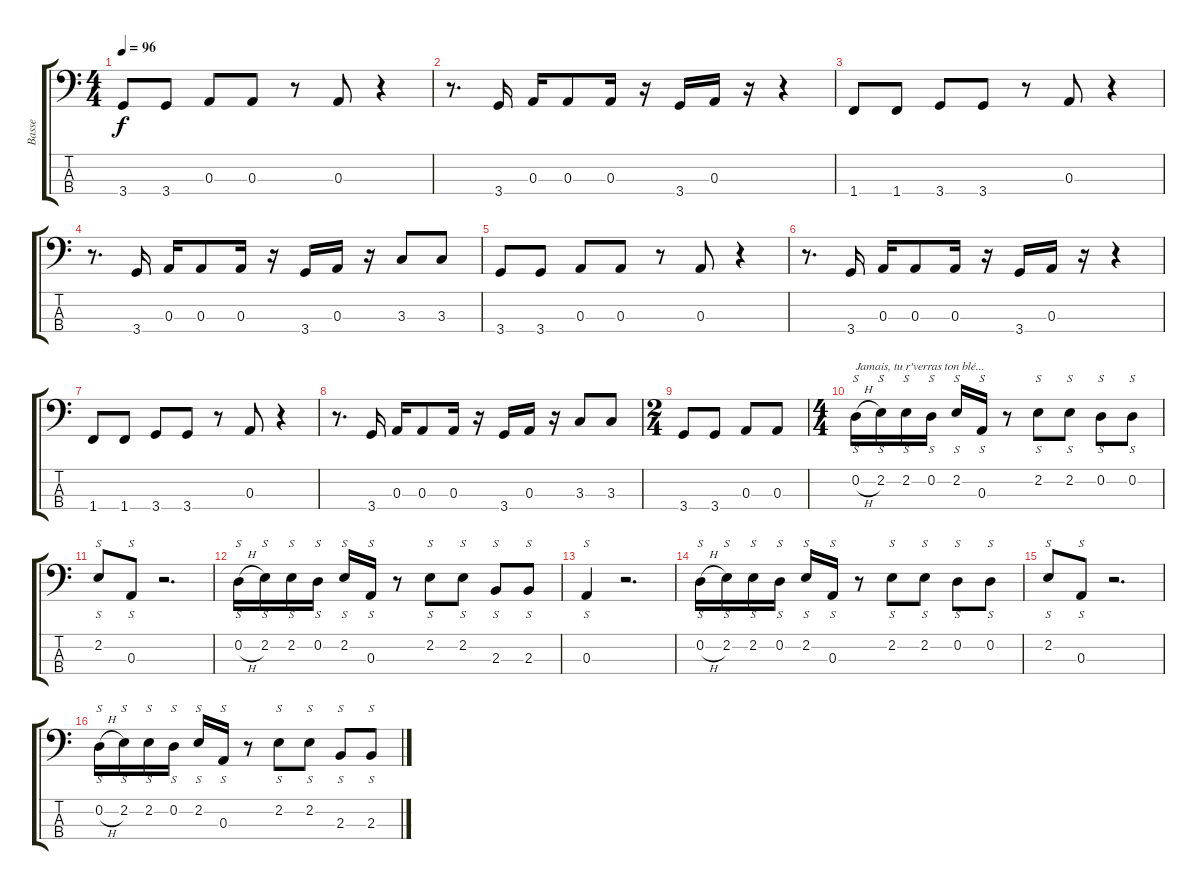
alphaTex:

\track ("Basse" "Basse") {instrument electricbasspick}
\staff {score tabs}
\tuning (G2 D2 A1 E1) {hide}
\ts (4 4)
\tempo 96
\clef f4
\ks c
3.4.8{dy f} 3.4.8 0.3.8 0.3.8 r.8 0.3.8 r.4 |
r.8{d} 3.4.16 0.3.16 0.3.8 0.3.16 r.16 3.4.16 0.3.16 r.16 r.4 |
1.4.8 1.4.8 3.4.8 3.4.8 r.8 0.3.8 r.4 |
r.8{d} 3.4.16 0.3.16 0.3.8 0.3.16 r.16 3.4.16 0.3.16 r.16 3.3.8 3.3.8 |
3.4.8 3.4.8 0.3.8 0.3.8 r.8 0.3.8 r.4 |
r.8{d} 3.4.16 0.3.16 0.3.8 0.3.16 r.16 3.4.16 0.3.16 r.16 r.4 |
1.4.8 1.4.8 3.4.8 3.4.8 r.8 0.3.8 r.4 |
r.8{d} 3.4.16 0.3.16 0.3.8 0.3.16 r.16 3.4.16 0.3.16 r.16 3.3.8 3.3.8 |
\ts (2 4)
3.4.8 3.4.8 0.3.8 0.3.8 |
\ts (4 4)
0.2{h}.16{s txt "Jamais, tu r'verras ton blé..."} 2.2.16{s} 2.2.16{s} 0.2.16{s} 2.2.16{s} 0.3.16{s} r.8 2.2.8{s} 2.2.8{s} 0.2.8{s} 0.2.8{s} |
2.2.8{s} 0.3.8{s} r.2{d} |
0.2{h}.16{s} 2.2.16{s} 2.2.16{s} 0.2.16{s} 2.2.16{s} 0.3.16{s} r.8 2.2.8{s} 2.2.8{s} 2.3.8{s} 2.3.8{s} |
0.3.4{s} r.2{d} |
0.2{h}.16{s} 2.2.16{s} 2.2.16{s} 0.2.16{s} 2.2.16{s} 0.3.16{s} r.8 2.2.8{s} 2.2.8{s} 0.2.8{s} 0.2.8{s} |
2.2.8{s} 0.3.8{s} r.2{d} |
0.2{h}.16{s} 2.2.16{s} 2.2.16{s} 0.2.16{s} 2.2.16{s} 0.3.16{s} r.8 2.2.8{s} 2.2.8{s} 2.3.8{s} 2.3.8{s}
